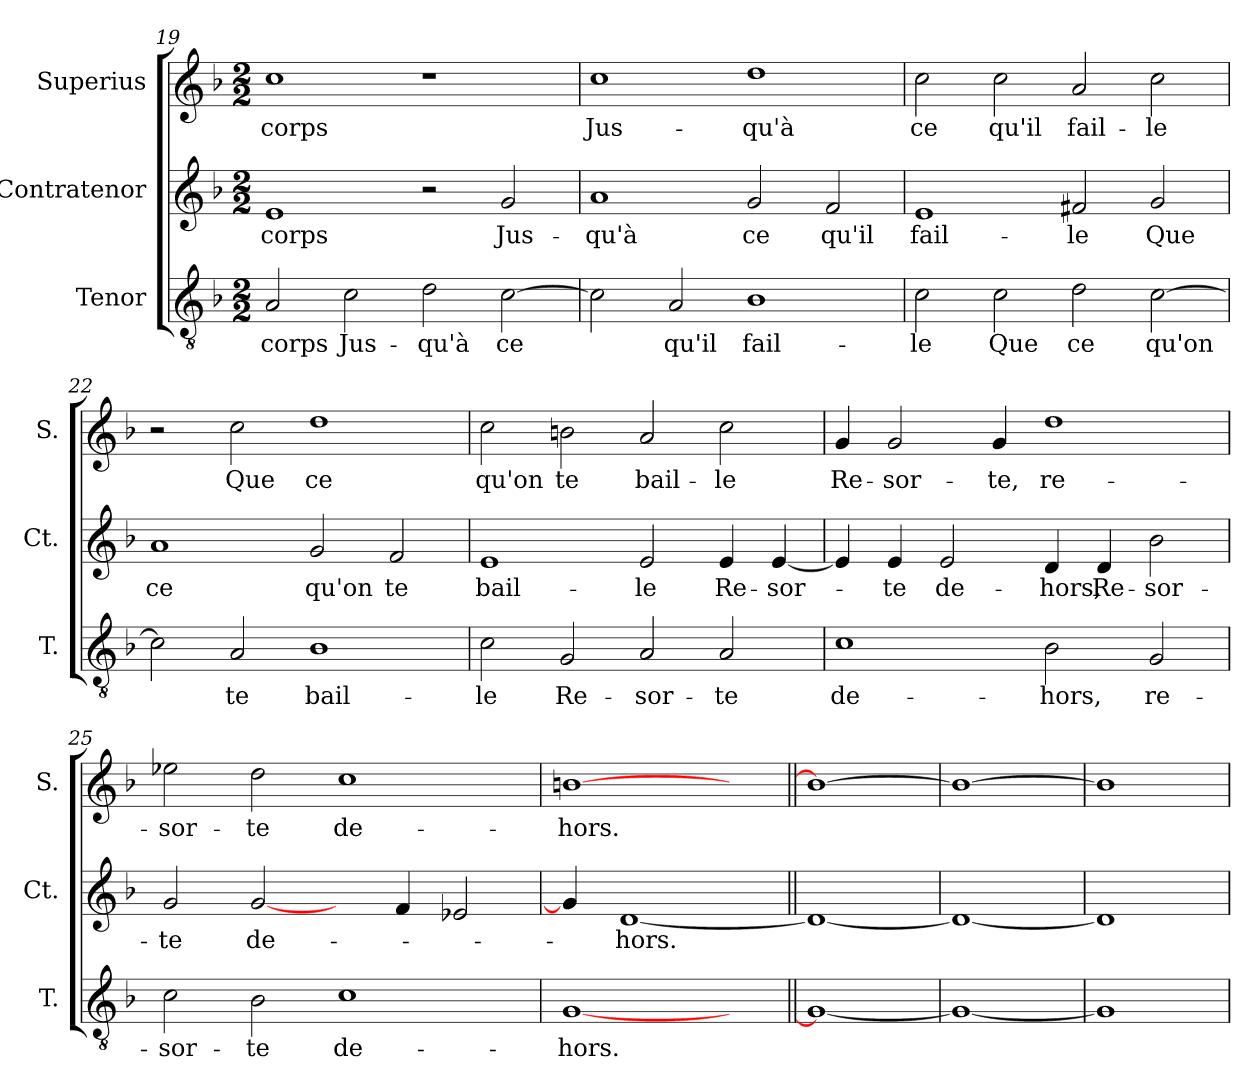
**kern	**text	**kern	**text	**kern	**text
*part3	*part3	*part2	*part2	*part1	*part1
*staff3	*staff3	*staff2	*staff2	*staff1	*staff1
*I"Tenor	*	*I"Contratenor	*	*I"Superius	*
*I'T.	*	*I'Ct.	*	*I'S.	*
*clefGv2	*	*clefG2	*	*clefG2	*
*ITrd7c12	*	*	*	*	*
*k[b-]	*	*k[b-]	*	*k[b-]	*
*F:	*	*F:	*	*F:	*
*M2/2	*	*M2/2	*	*M2/2	*
=19	=19	=19	=19	=19	=19
2AA/	corps	1e/	corps	1cc\	corps
2C\	Jus-	.	.	.	.
2D\	-qu'à	2r	.	1r	.
[2C\	ce	2g/	Jus-	.	.
=20	=20	=20	=20	=20	=20
2C\]	.	1a/	-qu'à	1cc\	Jus-
2AA/	qu'il	.	.	.	.
1BB-\	fail-	2g/	ce	1dd\	-qu'à
.	.	2f/	qu'il	.	.
=21	=21	=21	=21	=21	=21
2C\	-le	1e/	fail-	2cc\	ce
2C\	Que	.	.	2cc\	qu'il
2D\	ce	2f#X/	-le	2a/	fail-
[2C\	qu'on	2g/	Que	2cc\	-le
!!LO:PB:g=z
=22	=22	=22	=22	=22	=22
2C\]	.	1a/	ce	2r	.
2AA/	te	.	.	2cc\	Que
1BB-\	bail-	2g/	qu'on	1dd\	ce
.	.	2f/	te	.	.
=23	=23	=23	=23	=23	=23
2C\	-le	1e/	bail-	2cc\	qu'on
2GG/	Re-	.	.	2bn\	te
2AA/	-sor-	2e/	-le	2a/	bail-
2AA/	-te	4e/	Re-	2cc\	-le
.	.	[4e/	-sor-	.	.
=24	=24	=24	=24	=24	=24
1C\	de-	4e/]	.	4g/	Re-
.	.	4e/	-te	2g/	-sor-
.	.	2e/	de-	.	.
.	.	.	.	4g/	-te,
2BB-\	-hors,	4d/	-hors,	1dd\	re-
.	.	4d/	Re-	.	.
2GG/	re-	2b-\	-sor-	.	.
!!LO:LB:g=z
=25	=25	=25	=25	=25	=25
2C\	-sor-	2g/	-te	2ee-X\	-sor-
2BB-\	-te	[2g/	de-	2dd\	-te
1C\	de-	4ryy	.	1cc\	de-
.	.	4f/	.	.	.
.	.	2e-X/	.	.	.
=26	=26	=26	=26	=26	=26
[1GG/	-hors.	4g/]	.	[1bn\	-hors.
.	.	[1d/	-hors.	.	.
4ryy	.	.	.	4ryy	.
=27||	=27||	=27||	=27||	=27||	=27||
1GG/_	.	1d/_	.	1b\_	.
=28	=28	=28	=28	=28	=28
1GG/_	.	1d/_	.	1b\_	.
=29	=29	=29	=29	=29	=29
1GG/]	.	1d/]	.	1b\]	.
=	=	=	=	=	=
*-	*-	*-	*-	*-	*-
